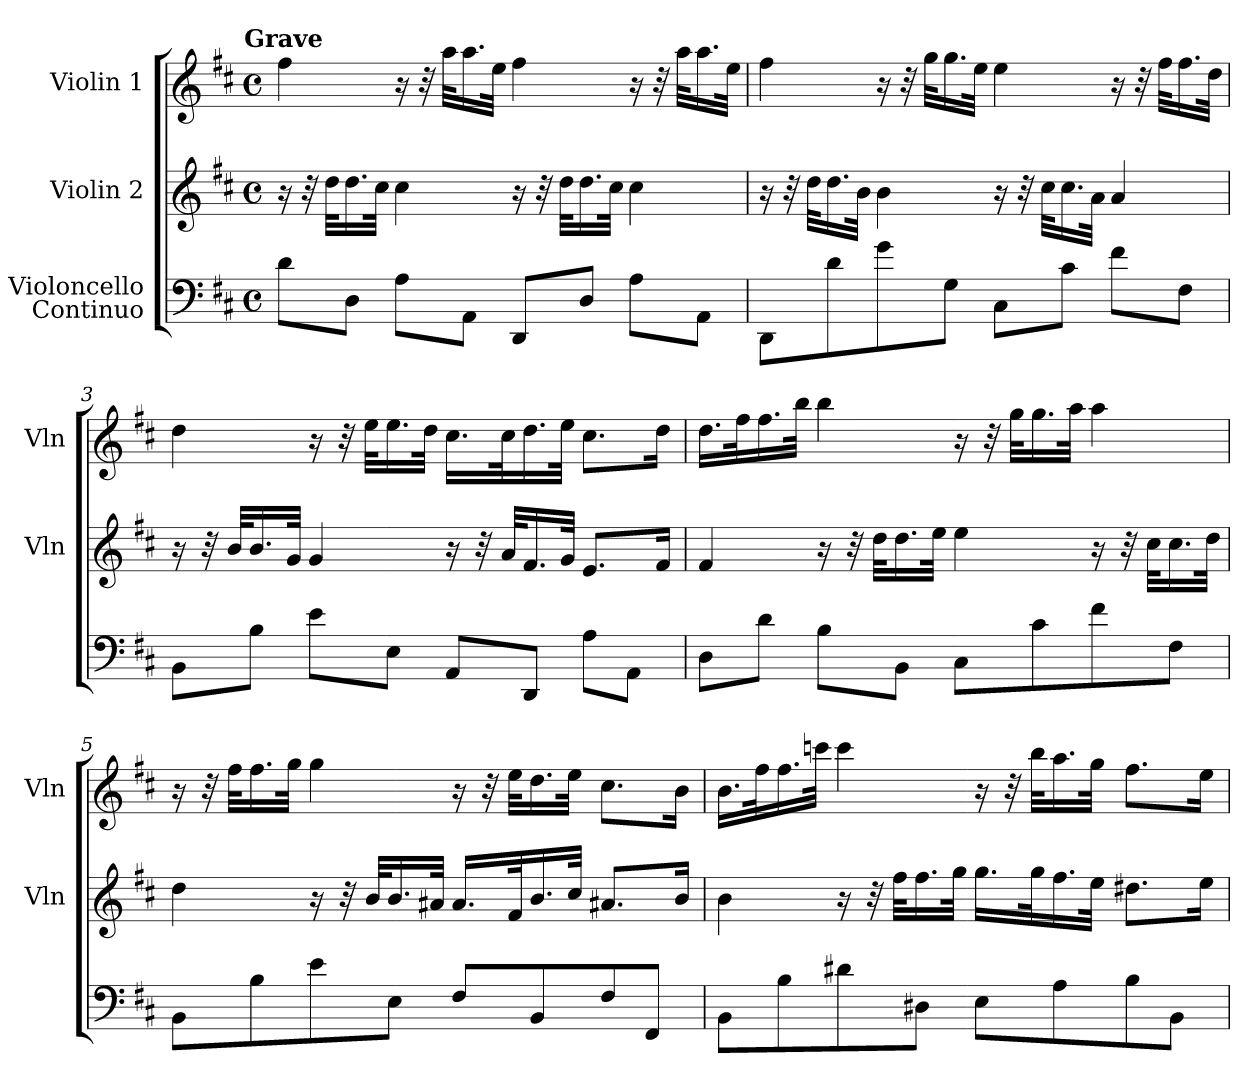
**kern	**kern	**kern
*part3	*part2	*part1
*staff3	*staff2	*staff1
*I"Violoncello\nContinuo	*I"Violin 2	*I"Violin 1
*	*I'Vln	*I'Vln
*clefF4	*clefG2	*clefG2
*k[f#c#]	*k[f#c#]	*k[f#c#]
*D:	*D:	*D:
!!LO:TX:omd:t=Grave
*M4/4	*M4/4	*M4/4
*met(c)	*met(c)	*met(c)
*MM40	*MM40	*MM40
=	=	=
8d\L	16r	4ff#\
.	32r	.
.	32dd\KLL	.
8D\J	16.dd\	.
.	32cc#\JJk	.
8A\L	4cc#\	16r
.	.	32r
.	.	32aa\KLL
8AA\J	.	16.aa\
.	.	32ee\JJk
8DD/L	16r	4ff#\
.	32r	.
.	32dd\KLL	.
8D/J	16.dd\	.
.	32cc#\JJk	.
8A\L	4cc#\	16r
.	.	32r
.	.	32aa\KLL
8AA\J	.	16.aa\
.	.	32ee\JJk
=2	=2	=2
8DD\L	16r	4ff#\
.	32r	.
.	32dd\KLL	.
8d\	16.dd\	.
.	32b\JJk	.
8g\	4b\	16r
.	.	32r
.	.	32gg\KLL
8G\J	.	16.gg\
.	.	32ee\JJk
8C#\L	16r	4ee\
.	32r	.
.	32cc#\KLL	.
8c#\J	16.cc#\	.
.	32a\JJk	.
8f#\L	4a/	16r
.	.	32r
.	.	32ff#\KLL
8F#\J	.	16.ff#\
.	.	32dd\JJk
=3	=3	=3
8BB\L	16r	4dd\
.	32r	.
.	32b/KLL	.
8B\J	16.b/	.
.	32g/JJk	.
8e\L	4g/	16r
.	.	32r
.	.	32ee\KLL
8E\J	.	16.ee\
.	.	32dd\JJk
8AA/L	16r	16.cc#\LL
.	32r	.
.	32a/KLL	32cc#\K
8DD/J	16.f#/	16.dd\
.	32g/JJk	32ee\JJk
8A\L	8.e/L	8.cc#\L
8AA\J	.	.
.	16f#/Jk	16dd\Jk
=4	=4	=4
8D\L	4f#/	16.dd\LL
.	.	32ff#\K
8d\J	.	16.ff#\
.	.	32bb\JJk
8B\L	16r	4bb\
.	32r	.
.	32dd\KLL	.
8BB\J	16.dd\	.
.	32ee\JJk	.
8C#\L	4ee\	16r
.	.	32r
.	.	32gg\KLL
8c#\	.	16.gg\
.	.	32aa\JJk
8f#\	16r	4aa\
.	32r	.
.	32cc#\KLL	.
8F#\J	16.cc#\	.
.	32dd\JJk	.
=5	=5	=5
8BB\L	4dd\	16r
.	.	32r
.	.	32ff#\KLL
8B\	.	16.ff#\
.	.	32gg\JJk
8e\	16r	4gg\
.	32r	.
.	32b/KLL	.
8E\J	16.b/	.
.	32a#X/JJk	.
8F#/L	16.a#/LL	16r
.	.	32r
.	32f#/K	32ee\KLL
8BB/	16.b/	16.dd\
.	32cc#/JJk	32ee\JJk
8F#/	8.a#X/L	8.cc#\L
8FF#/J	.	.
.	16b/Jk	16b\Jk
=6	=6	=6
8BB\L	4b\	16.b\LL
.	.	32ff#\K
8B\	.	16.ff#\
.	.	32cccn\JJk
8d#X\	16r	4ccc\
.	32r	.
.	32ff#\KLL	.
8D#X\J	16.ff#\	.
.	32gg\JJk	.
8E\L	16.gg\LL	16r
.	.	32r
.	32gg\K	32bb\KLL
8A\	16.ff#\	16.aa\
.	32ee\JJk	32gg\JJk
8B\	8.dd#X\L	8.ff#\L
8BB\J	.	.
.	16ee\Jk	16ee\Jk
=	=	=
*-	*-	*-
